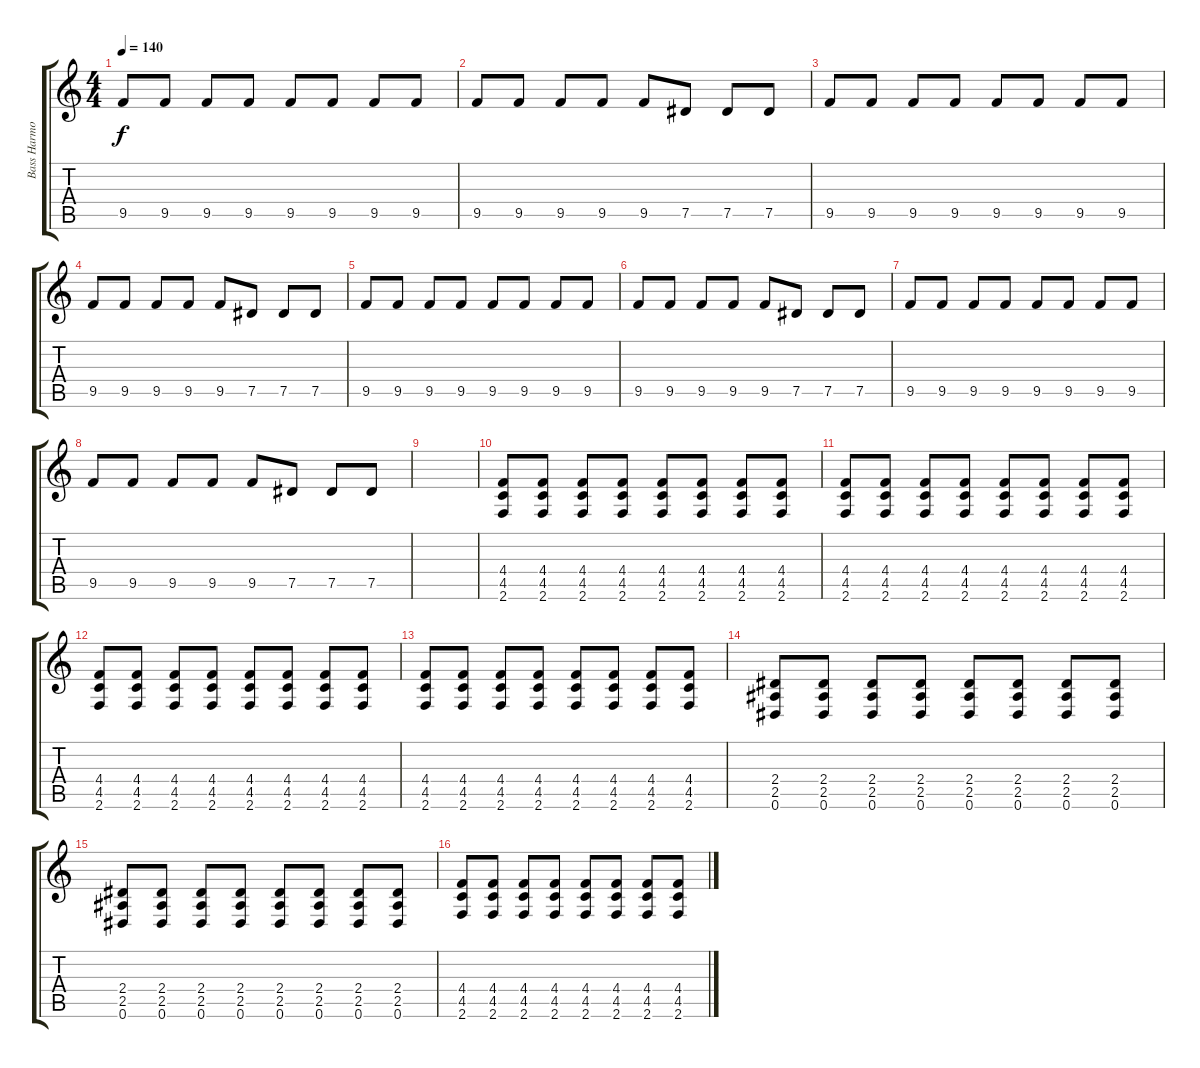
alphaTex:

\track ("Bass Harmonics" "Bass Harmo") {instrument overdrivenguitar}
\staff {score tabs}
\tuning (Eb4 Bb3 Gb3 Db3 Ab2 Eb2) {hide}
\ts (4 4)
\tempo 140
\clef g2
\ks c
9.5.8{dy f} 9.5.8 9.5.8 9.5.8 9.5.8 9.5.8 9.5.8 9.5.8 |
9.5.8 9.5.8 9.5.8 9.5.8 9.5.8 7.5.8 7.5.8 7.5.8 |
9.5.8 9.5.8 9.5.8 9.5.8 9.5.8 9.5.8 9.5.8 9.5.8 |
9.5.8 9.5.8 9.5.8 9.5.8 9.5.8 7.5.8 7.5.8 7.5.8 |
9.5.8 9.5.8 9.5.8 9.5.8 9.5.8 9.5.8 9.5.8 9.5.8 |
9.5.8 9.5.8 9.5.8 9.5.8 9.5.8 7.5.8 7.5.8 7.5.8 |
9.5.8 9.5.8 9.5.8 9.5.8 9.5.8 9.5.8 9.5.8 9.5.8 |
9.5.8 9.5.8 9.5.8 9.5.8 9.5.8 7.5.8 7.5.8 7.5.8 |
|
(4.4 4.5 2.6).8 (4.4 4.5 2.6).8 (4.4 4.5 2.6).8 (4.4 4.5 2.6).8 (4.4 4.5 2.6).8 (4.4 4.5 2.6).8 (4.4 4.5 2.6).8 (4.4 4.5 2.6).8 |
(4.4 4.5 2.6).8 (4.4 4.5 2.6).8 (4.4 4.5 2.6).8 (4.4 4.5 2.6).8 (4.4 4.5 2.6).8 (4.4 4.5 2.6).8 (4.4 4.5 2.6).8 (4.4 4.5 2.6).8 |
(4.4 4.5 2.6).8 (4.4 4.5 2.6).8 (4.4 4.5 2.6).8 (4.4 4.5 2.6).8 (4.4 4.5 2.6).8 (4.4 4.5 2.6).8 (4.4 4.5 2.6).8 (4.4 4.5 2.6).8 |
(4.4 4.5 2.6).8 (4.4 4.5 2.6).8 (4.4 4.5 2.6).8 (4.4 4.5 2.6).8 (4.4 4.5 2.6).8 (4.4 4.5 2.6).8 (4.4 4.5 2.6).8 (4.4 4.5 2.6).8 |
(2.4 2.5 0.6).8 (2.4 2.5 0.6).8 (2.4 2.5 0.6).8 (2.4 2.5 0.6).8 (2.4 2.5 0.6).8 (2.4 2.5 0.6).8 (2.4 2.5 0.6).8 (2.4 2.5 0.6).8 |
(2.4 2.5 0.6).8 (2.4 2.5 0.6).8 (2.4 2.5 0.6).8 (2.4 2.5 0.6).8 (2.4 2.5 0.6).8 (2.4 2.5 0.6).8 (2.4 2.5 0.6).8 (2.4 2.5 0.6).8 |
(4.4 4.5 2.6).8 (4.4 4.5 2.6).8 (4.4 4.5 2.6).8 (4.4 4.5 2.6).8 (4.4 4.5 2.6).8 (4.4 4.5 2.6).8 (4.4 4.5 2.6).8 (4.4 4.5 2.6).8
